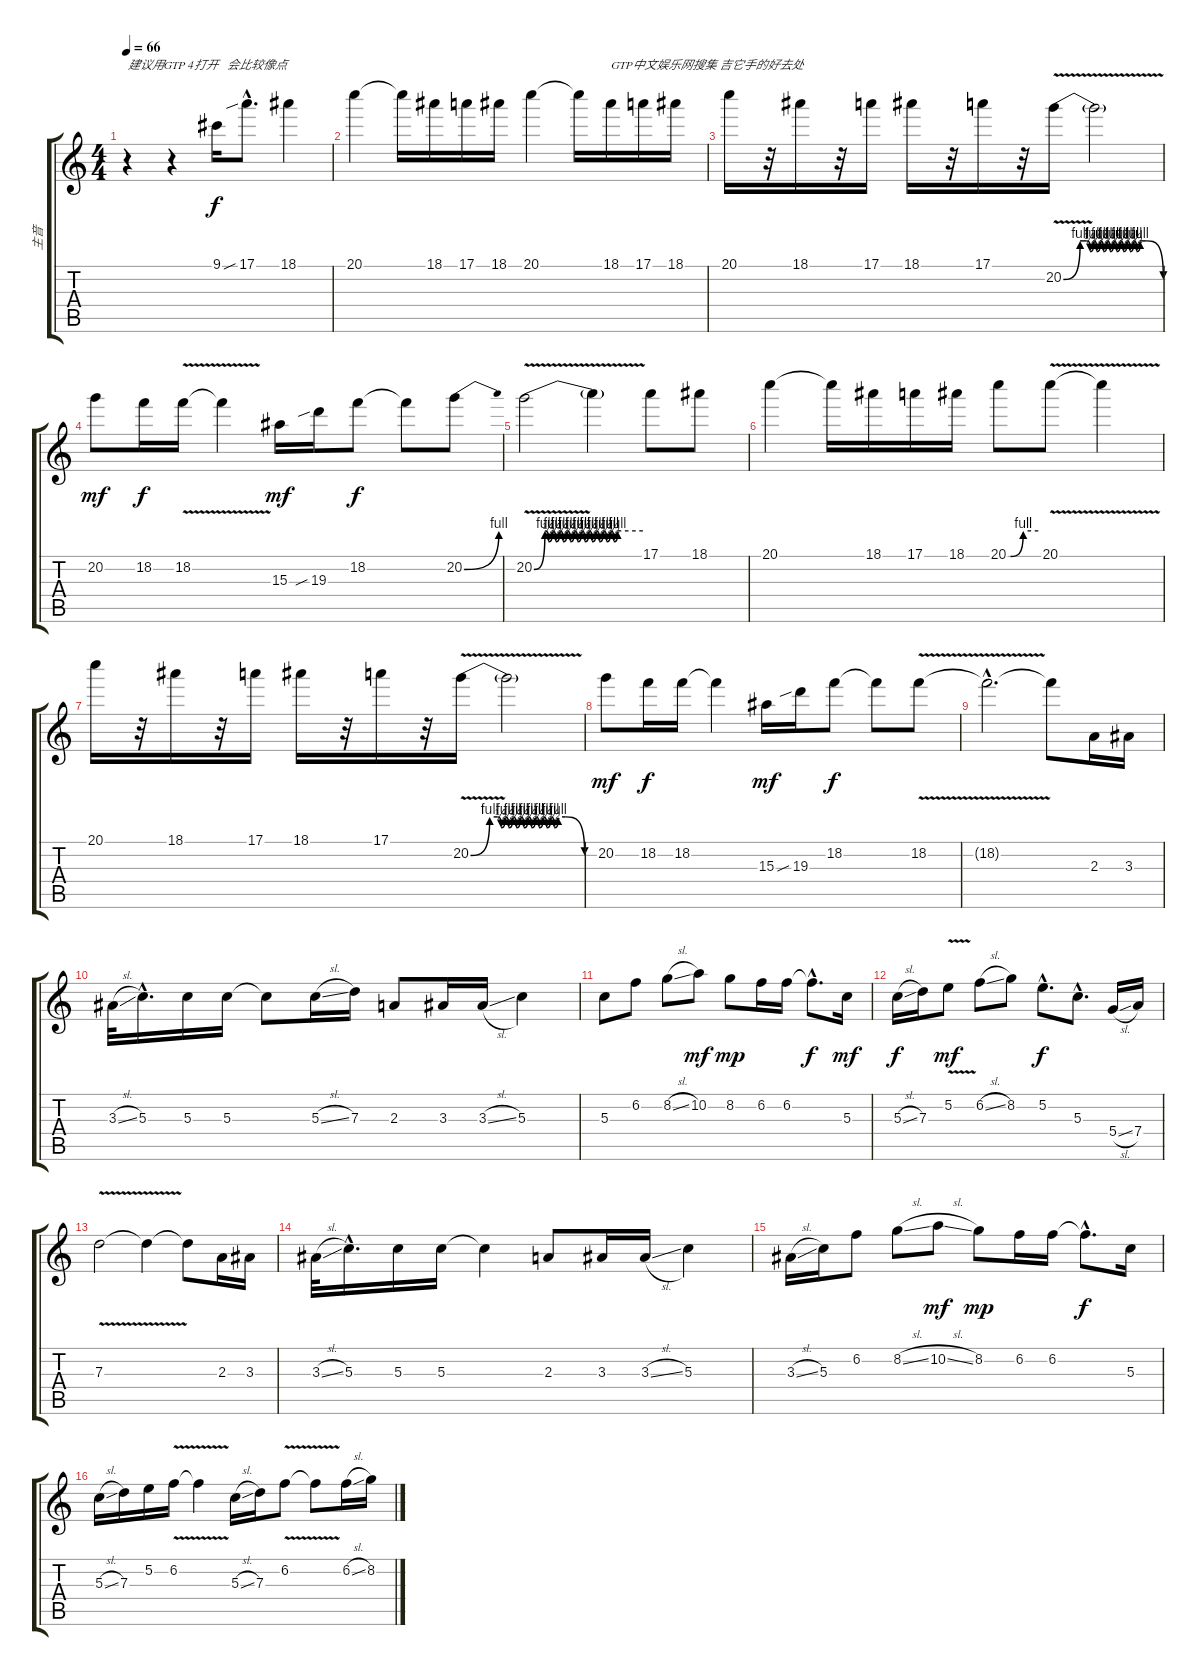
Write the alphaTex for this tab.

\track ("主音" "主音") {instrument overdrivenguitar}
\staff {score tabs}
\tuning (E4 B3 G3 D3 A2 E2) {hide}
\ts (4 4)
\tempo 66
\clef g2
\ks c
r.4{txt "建议用GTP 4打开   会比较像点" dy f volume 16 balance 12 instrument overdrivenguitar} r.4 9.1.16 17.1{sib hac}.8{d} 18.1.4 |
20.1.4 20.1{t}.16 18.1.16 17.1.16 18.1.16 20.1.4 20.1{t}.16 18.1.16{txt "GTP中文娱乐网搜集 吉它手的好去处"} 17.1.16 18.1.16 |
20.1.16 r.32 18.1.16 r.32 17.1.16 18.1.16 r.32 17.1.16 r.32 20.2{be (custom 0 0 10 4 14 4 16 2 18 4 20 2 22 4 24 2 26 4 28 2 30 4 32 2 34 4 36 2 38 4 40 2 42 4 44 2 46 4 50 4 60 0) v}.16 20.2{t}.2 |
20.2.8{dy mf} 18.2.16{dy f} 18.2{v}.16 18.2{t}.4 15.3.16{dy mf} 19.3{sib}.16 18.2.8{dy f} 18.2{t}.8 20.2{be (bend 0 0 60 4)}.8 |
20.2{be (custom 0 0 6 4 8 2 10 4 12 2 14 4 16 2 18 4 20 2 22 4 24 2 26 4 28 2 30 4 32 2 34 4 36 2 38 4 40 2 42 4 44 2 46 4 60 4) v}.2 20.2{t}.4 17.1.8 18.1.8 |
20.1.4 20.1{t}.16 18.1.16 17.1.16 18.1.16 20.1{be (custom 0 0 5 0 30 4 60 4)}.8 20.1{v}.8 20.1{t}.4 |
20.1.16 r.32 18.1.16 r.32 17.1.16 18.1.16 r.32 17.1.16 r.32 20.2{be (custom 0 0 10 4 14 4 16 2 18 4 20 2 22 4 24 2 26 4 28 2 30 4 32 2 34 4 36 2 38 4 40 2 42 4 44 2 46 4 50 4 60 0) v}.16 20.2{t}.2 |
20.2.8{dy mf} 18.2.16{dy f} 18.2.16 18.2{t}.4 15.3.16{dy mf} 19.3{sib}.16 18.2.8{dy f} 18.2{t}.8{volume 13} 18.2{v}.8{volume 0} |
18.2{hac t}.2{d} 18.2{t}.8 2.3.16{volume 16 instrument acousticguitarsteel} 3.3.16 |
3.3{sl}.32 5.3{hac}.16{d} 5.3.16 5.3.16 5.3{t}.8 5.3{sl}.16 7.3.16 2.3.8 3.3.16 3.3{sl}.16 5.3.4 |
5.3.8 6.2.8 8.2{sl}.8 10.2.8{dy mf} 8.2.8{dy mp} 6.2.16 6.2.16 6.2{hac t}.8{d dy f} 5.3.16{dy mf} |
5.3{sl}.16{dy f} 7.3.16 5.2{v}.8{dy mf} 6.2{sl}.8 8.2.8 5.2{hac}.8{d dy f} 5.3{hac}.8{d} 5.4{sl}.16 7.4.16 |
7.3{v}.2 7.3{t}.4 7.3{t}.8 2.3.16 3.3.16 |
3.3{sl}.32 5.3{hac}.16{d} 5.3.16 5.3.16 5.3{t}.4 2.3.8 3.3.16 3.3{sl}.16 5.3.4 |
3.3{sl}.16 5.3.16 6.2.8 8.2{sl}.8 10.2{sl}.8{dy mf} 8.2.8{dy mp} 6.2.16 6.2.16 6.2{hac t}.8{d dy f} 5.3.16 |
5.3{sl}.16 7.3.16 5.2.16 6.2{v}.16 6.2{t}.4 5.3{sl}.16 7.3.16 6.2{v}.8 6.2{t}.8 6.2{sl}.16 8.2.16
